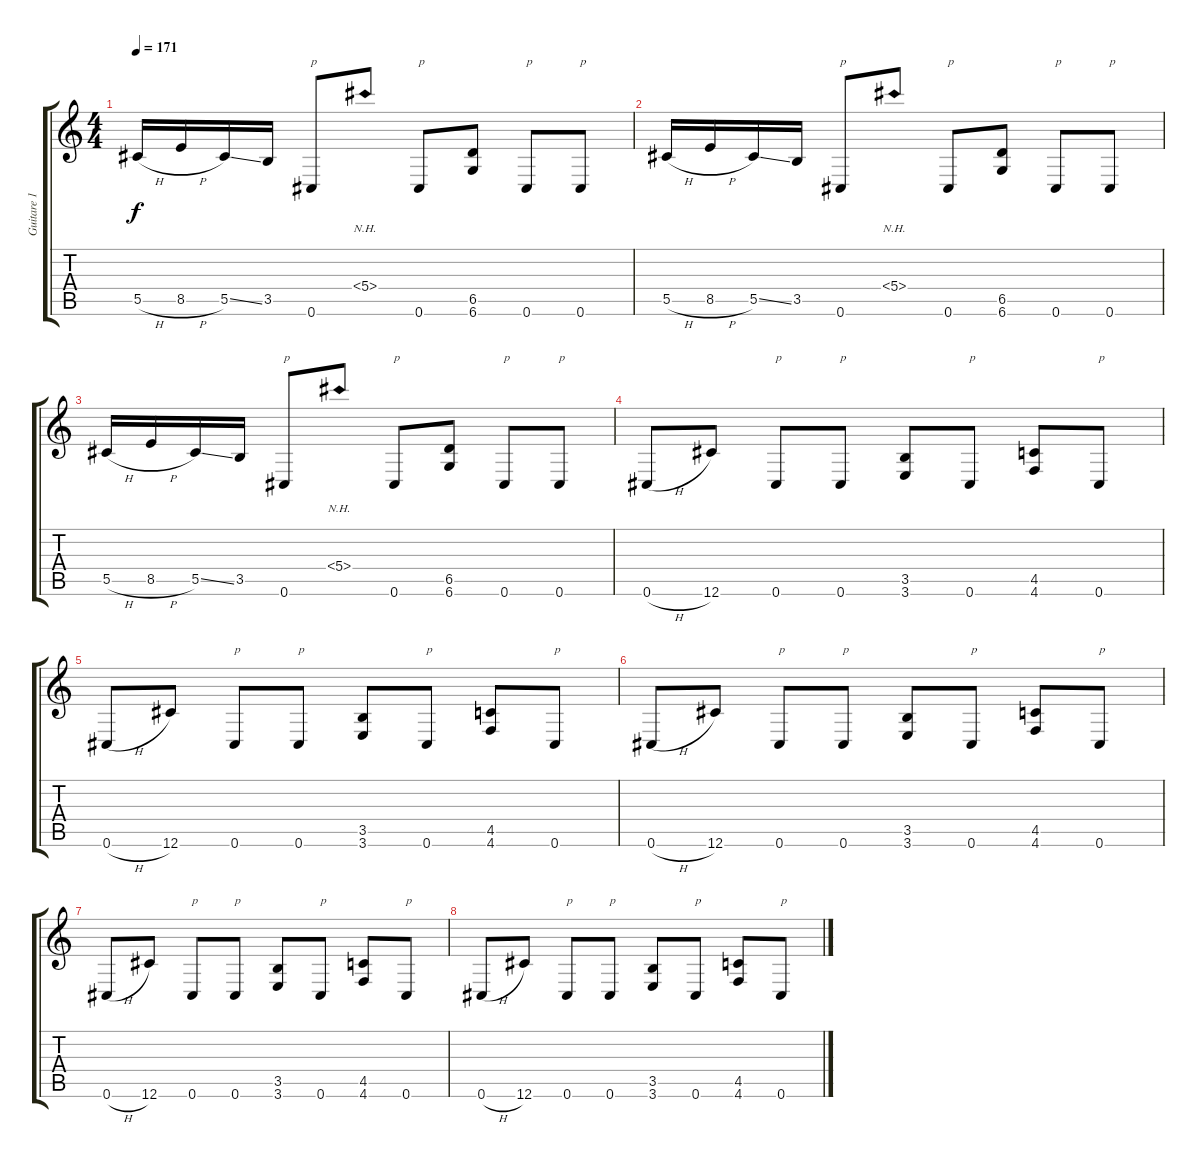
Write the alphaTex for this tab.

\track ("Guitare 1" "Guitare 1") {instrument distortionguitar}
\staff {score tabs}
\tuning (Eb4 Bb3 Gb3 Db3 Ab2 Db2) {hide}
\ts (4 4)
\tempo 171
\clef g2
\ks c
5.5{h}.16{dy f} 8.5{h}.16 5.5{ss}.16 3.5.16 0.6.8{txt "p"} 5.4{nh}.8 0.6.8{txt "p"} (6.5 6.6).8 0.6.8{txt "p"} 0.6.8{txt "p"} |
5.5{h}.16 8.5{h}.16 5.5{ss}.16 3.5.16 0.6.8{txt "p"} 5.4{nh}.8 0.6.8{txt "p"} (6.5 6.6).8 0.6.8{txt "p"} 0.6.8{txt "p"} |
5.5{h}.16 8.5{h}.16 5.5{ss}.16 3.5.16 0.6.8{txt "p"} 5.4{nh}.8 0.6.8{txt "p"} (6.5 6.6).8 0.6.8{txt "p"} 0.6.8{txt "p"} |
0.6{h}.8 12.6.8 0.6.8{txt "p"} 0.6.8{txt "p"} (3.5 3.6).8 0.6.8{txt "p"} (4.5 4.6).8 0.6.8{txt "p"} |
0.6{h}.8 12.6.8 0.6.8{txt "p"} 0.6.8{txt "p"} (3.5 3.6).8 0.6.8{txt "p"} (4.5 4.6).8 0.6.8{txt "p"} |
0.6{h}.8 12.6.8 0.6.8{txt "p"} 0.6.8{txt "p"} (3.5 3.6).8 0.6.8{txt "p"} (4.5 4.6).8 0.6.8{txt "p"} |
0.6{h}.8 12.6.8 0.6.8{txt "p"} 0.6.8{txt "p"} (3.5 3.6).8 0.6.8{txt "p"} (4.5 4.6).8 0.6.8{txt "p"} |
0.6{h}.8 12.6.8 0.6.8{txt "p"} 0.6.8{txt "p"} (3.5 3.6).8 0.6.8{txt "p"} (4.5 4.6).8 0.6.8{txt "p"}
